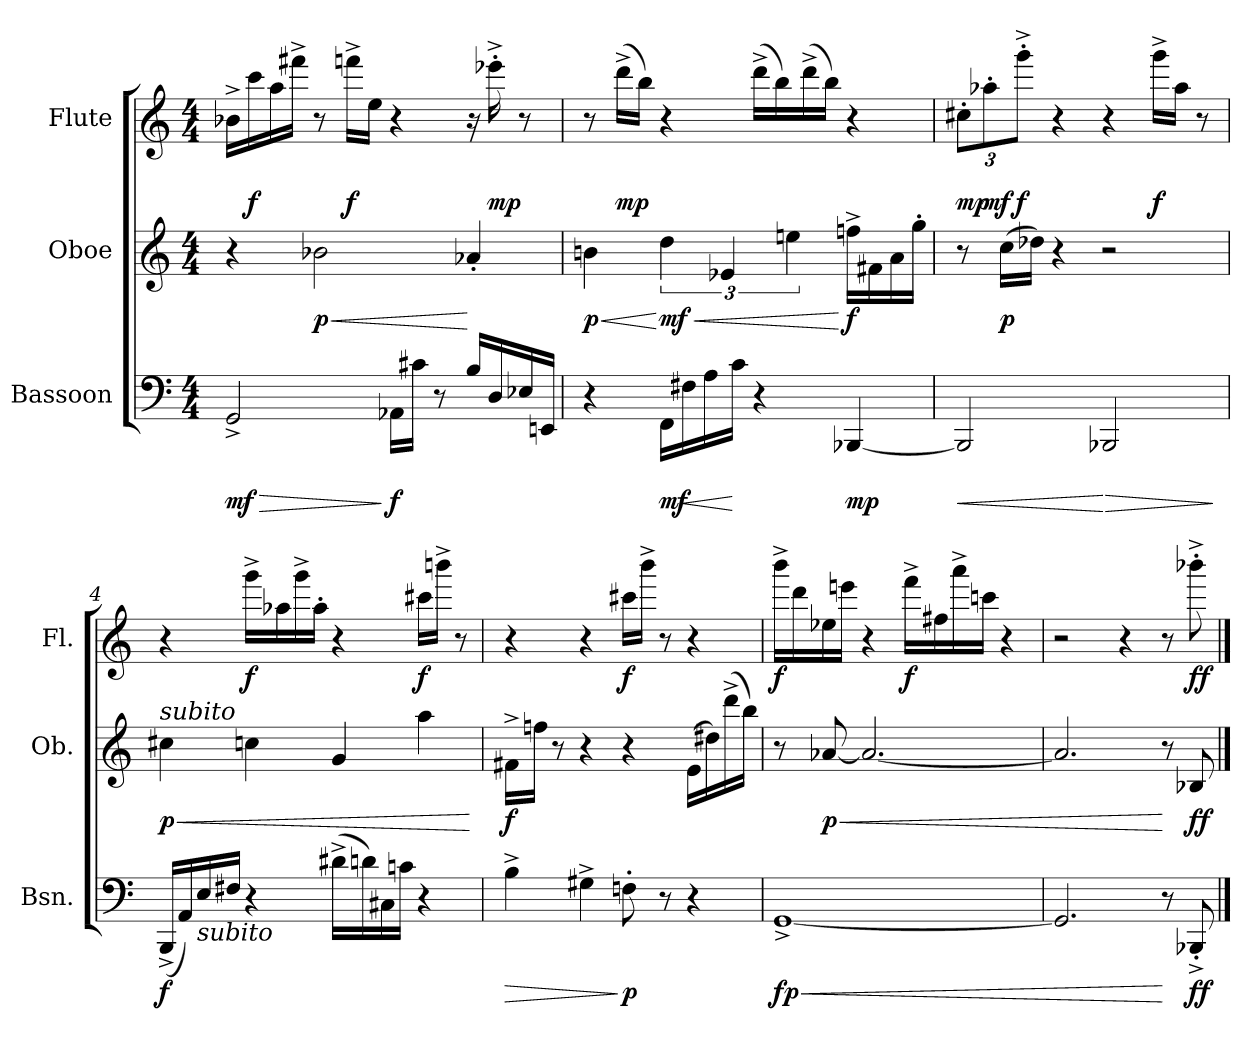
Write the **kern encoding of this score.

**kern	**dynam	**kern	**dynam	**kern	**dynam
*part3	*part3	*part2	*part2	*part1	*part1
*staff3	*staff3	*staff2	*staff2	*staff1	*staff1
*I"Bassoon	*	*I"Oboe	*	*I"Flute	*
*I'Bsn.	*	*I'Ob.	*	*I'Fl.	*
*clefF4	*	*clefG2	*	*clefG2	*
*k[]	*	*k[]	*	*k[]	*
*C:	*	*C:	*	*C:	*
*M4/4	*	*M4/4	*	*M4/4	*
*MM90	*	*MM90	*	*MM90	*
=1	=1	=1	=1	=1	=1
!	!LO:HP:b	!	!	!	!
!	!LO:DY:n=1:b	!	!	!	!
2GG^</	> mf	4r	.	16b-X^>\LL	.
!	!	!	!	!	!LO:DY:b
.	.	.	.	16ccc\	f
.	.	.	.	16aa\	.
.	.	.	.	16fff#X^>\JJ	.
!	!	!	!LO:HP:b	!	!
!	!	!	!LO:DY:n=1:b	!	!
.	.	2b-X\	< p	8r	.
!	!	!	!	!	!LO:DY:b
.	.	.	.	16fffn^>\LL	f
.	.	.	.	16ee\JJ	.
!	!LO:DY:n=2:b	!	!	!	!
16AA-X\LL	] f	.	.	4r	.
16c#X\JJ	.	.	.	.	.
8r	.	.	.	.	.
16B/LL	.	4a-X'</	[	16r	.
!	!	!	!	!	!LO:DY:b
16D/	.	.	.	16eee-X^>'>\	mp
16E-X/	.	.	.	8r	.
16EEni/JJ	.	.	.	.	.
=2	=2	=2	=2	=2	=2
!	!	!	!LO:HP:b	!	!
!	!	!	!LO:DY:n=1:b	!	!
4r	.	4bni\	< p	8r	.
!	!	!	!	!	!LO:DY:b
.	.	.	.	(>16ddd^>\LL	mp
.	.	.	.	16bb\JJ)	.
!	!LO:DY:b	!	!LO:HP:n=1:b	!	!
!	!	!	!LO:DY:n=2:b	!	!
16FF\LL	mf	6dd\	[ < mf	4r	.
!	!LO:HP:b	!	!	!	!
16F#X\	<	.	.	.	.
16A\	.	.	.	.	.
.	.	6e-X/	.	.	.
16c\JJ	[	.	.	.	.
4r	.	.	.	(>16ddd^>\LL	.
.	.	.	.	16bb\)	.
.	.	6eeni\	.	.	.
.	.	.	.	(>16ddd^>\	.
.	.	.	.	16bb\JJ)	.
!	!LO:DY:b	!	!LO:DY:n=3:b	!	!
[4BBB-X/	mp	16ffni^>\LL	[ f	4r	.
.	.	16f#X\	.	.	.
.	.	16a\	.	.	.
.	.	16gg'>\JJ	.	.	.
!!LO:LB:g=z
=3	=3	=3	=3	=3	=3
!	!LO:HP:b	!	!	!	!LO:DY:b
2BBB-/]	<	8r	.	12cc#X'>\L	mp
!	!	!	!	!	!LO:DY:b
.	.	.	.	12aa-X'>\	mf
!	!	!	!LO:DY:b	!	!
.	.	(>16cc\LL	p	.	.
!	!	!	!	!	!LO:DY:b
.	.	.	.	12ggg^>'>\J	f
.	.	16dd-X\JJ)	.	.	.
.	.	4r	.	4r	.
!	!LO:HP:n=1:b	!	!	!	!
2BBB-i/	[ >	2r	.	4r	.
!	!	!	!	!	!LO:DY:b
.	.	.	.	16ggg^>\LL	f
.	.	.	.	16aa-i\JJ	.
.	.	.	.	8r	.
.	]	.	.	.	.
=4	=4	=4	=4	=4	=4
!	!	!LO:TX:a:i:t=subito	!	!	!
!	!LO:DY:b	!	!LO:HP:b	!	!
!	!	!	!LO:DY:n=1:b	!	!
(<16BBB^</LL	f	4cc#X\	< p	4r	.
16AA/)	.	.	.	.	.
!LO:TX:b:i:t=subito	!	!	!	!	!
16E/	.	.	.	.	.
16F#X/JJ	.	.	.	.	.
!	!	!	!	!	!LO:DY:b
4r	.	4ccn\	.	16ggg^>\LL	f
.	.	.	.	16aa-X\	.
.	.	.	.	16ggg^>\	.
.	.	.	.	16aa-'>\JJ	.
(>16d#X^>\LL	.	4g/	.	4r	.
16dn\)	.	.	.	.	.
16C#X\	.	.	.	.	.
16cni\JJ	.	.	.	.	.
!	!	!	!	!	!LO:DY:b
4r	.	4aa\	.	16ccc#X\LL	f
.	.	.	.	16bbbni^>\JJ	.
.	.	.	.	8r	.
.	.	.	[	.	.
!!LO:LB:g=z
=5	=5	=5	=5	=5	=5
!	!LO:HP:b	!	!LO:DY:b	!	!
4B^>\	>	16f#X^>\LL	f	4r	.
.	.	16ffni\JJ	.	.	.
.	.	8r	.	.	.
4G#X^>\	.	4r	.	4r	.
!	!LO:DY:n=1:b	!	!	!	!LO:DY:b
8Fni'>\	] p	4r	.	16ccc#X\LL	f
.	.	.	.	16bbb^>\JJ	.
8r	.	.	.	8r	.
4r	.	(>16e\LL	.	4r	.
.	.	16dd#X\)	.	.	.
.	.	(>16ddd^>\	.	.	.
.	.	16bb\JJ)	.	.	.
=6	=6	=6	=6	=6	=6
!	!LO:HP:b	!	!	!	!
!	!LO:DY:n=1:b	!	!	!	!LO:DY:b
[1GG^<	< fp	8r	.	16bbb^>\LL	f
.	.	.	.	16ddd\	.
!	!	!	!LO:HP:b	!	!
!	!	!	!LO:DY:n=1:b	!	!
.	.	[8a-X/	< p	16ee-X\	.
.	.	.	.	16eeeni\JJ	.
.	.	2.a-/_	.	4r	.
!	!	!	!	!	!LO:DY:b
.	.	.	.	16fff^>\LL	f
.	.	.	.	16ff#X\	.
.	.	.	.	16aaa^>\	.
.	.	.	.	16cccni\JJ	.
.	.	.	.	4r	.
=7	=7	=7	=7	=7	=7
2.GG/]	.	2.a-/]	.	2r	.
.	.	.	.	4r	.
8r	[	8r	[	8r	.
!	!LO:DY:b	!	!LO:DY:b	!	!LO:DY:b
8BBB-X^<'</	ff	8B-X/	ff	8bbb-X^>'>\	ff
==	==	==	==	==	==
*-	*-	*-	*-	*-	*-
